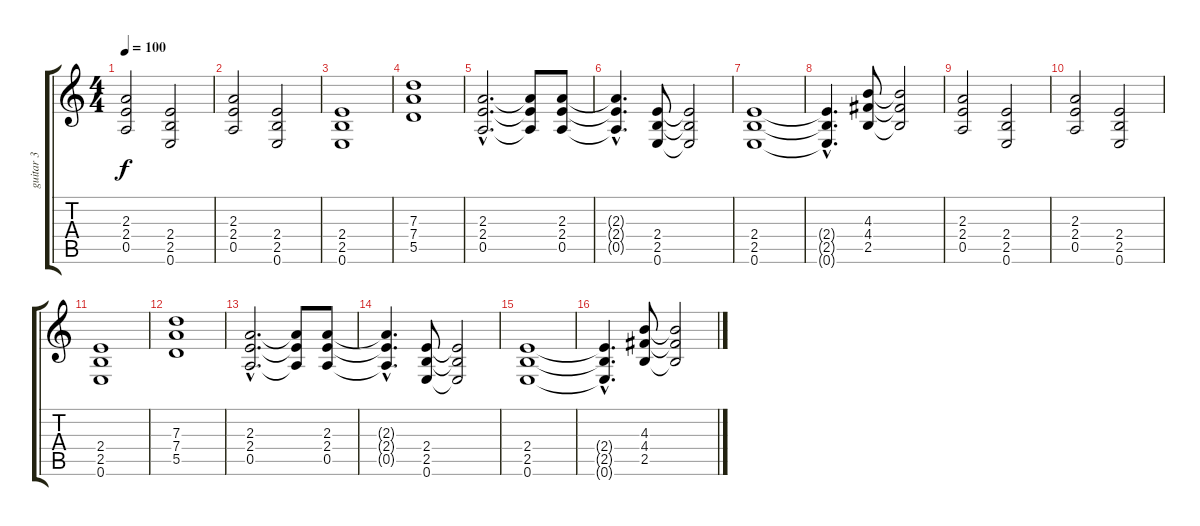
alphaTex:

\track ("guitar 3" "guitar 3") {instrument distortionguitar}
\staff {score tabs}
\tuning (E4 B3 G3 D3 A2 E2) {hide}
\ts (4 4)
\tempo 100
\clef g2
\ks c
(2.3 2.4 0.5).2{dy f} (2.4 2.5 0.6).2 |
(2.3 2.4 0.5).2 (2.4 2.5 0.6).2 |
(2.4 2.5 0.6).1 |
(7.3 7.4 5.5).1 |
(2.3{hac} 2.4{hac} 0.5{hac}).2{d} (2.3{t} 2.4{t} 0.5{t}).8 (2.3 2.4 0.5).8 |
(2.3{hac t} 2.4{hac t} 0.5{hac t}).4{d} (2.4 2.5 0.6).8 (2.4{t} 2.5{t} 0.6{t}).2 |
(2.4 2.5 0.6).1 |
(2.4{hac t} 2.5{hac t} 0.6{hac t}).4{d} (4.3 4.4 2.5).8 (4.3{t} 4.4{t} 2.5{t}).2 |
(2.3 2.4 0.5).2 (2.4 2.5 0.6).2 |
(2.3 2.4 0.5).2 (2.4 2.5 0.6).2 |
(2.4 2.5 0.6).1 |
(7.3 7.4 5.5).1 |
(2.3{hac} 2.4{hac} 0.5{hac}).2{d} (2.3{t} 2.4{t} 0.5{t}).8 (2.3 2.4 0.5).8 |
(2.3{hac t} 2.4{hac t} 0.5{hac t}).4{d} (2.4 2.5 0.6).8 (2.4{t} 2.5{t} 0.6{t}).2 |
(2.4 2.5 0.6).1 |
(2.4{hac t} 2.5{hac t} 0.6{hac t}).4{d} (4.3 4.4 2.5).8 (4.3{t} 4.4{t} 2.5{t}).2
